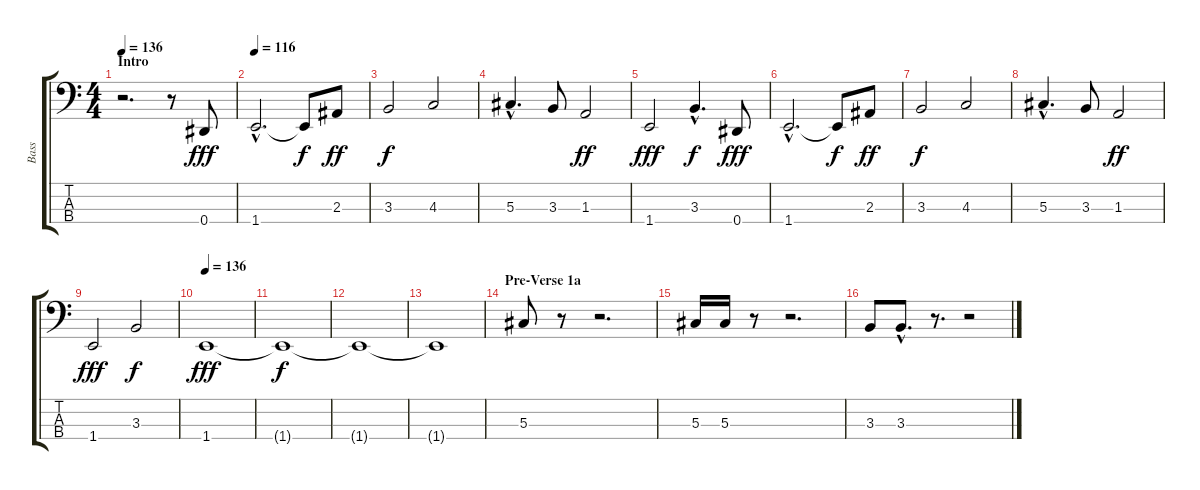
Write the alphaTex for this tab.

\track ("Bass" "Bass") {instrument electricbassfinger}
\staff {score tabs}
\tuning (Gb2 Db2 Ab1 Eb1) {hide}
\ts (4 4)
\section ("" "Intro")
\tempo 136
\tempo 116
\tempo 136
\clef f4
\ks c
r.2{d dy fff instrument electricbassfinger} r.8 0.4.8 |
\tempo 116
1.4{hac}.2{d} 1.4{t}.8{dy f} 2.3.8{dy ff} |
3.3.2{dy f} 4.3.2 |
5.3{hac}.4{d} 3.3.8 1.3.2{dy ff} |
1.4.2{dy fff} 3.3{hac}.4{d dy f} 0.4.8{dy fff} |
1.4{hac}.2{d} 1.4{t}.8{dy f} 2.3.8{dy ff} |
3.3.2{dy f} 4.3.2 |
5.3{hac}.4{d} 3.3.8 1.3.2{dy ff} |
1.4.2{dy fff} 3.3.2{dy f} |
\tempo 136
1.4.1{dy fff} |
1.4{t}.1{dy f} |
1.4{t}.1 |
1.4{t}.1 |
\section ("" "Pre-Verse 1a")
5.3.8 r.8 r.2{d} |
5.3.16 5.3.16 r.8 r.2{d} |
3.3.8 3.3{hac}.8{d} r.8{d} r.2
